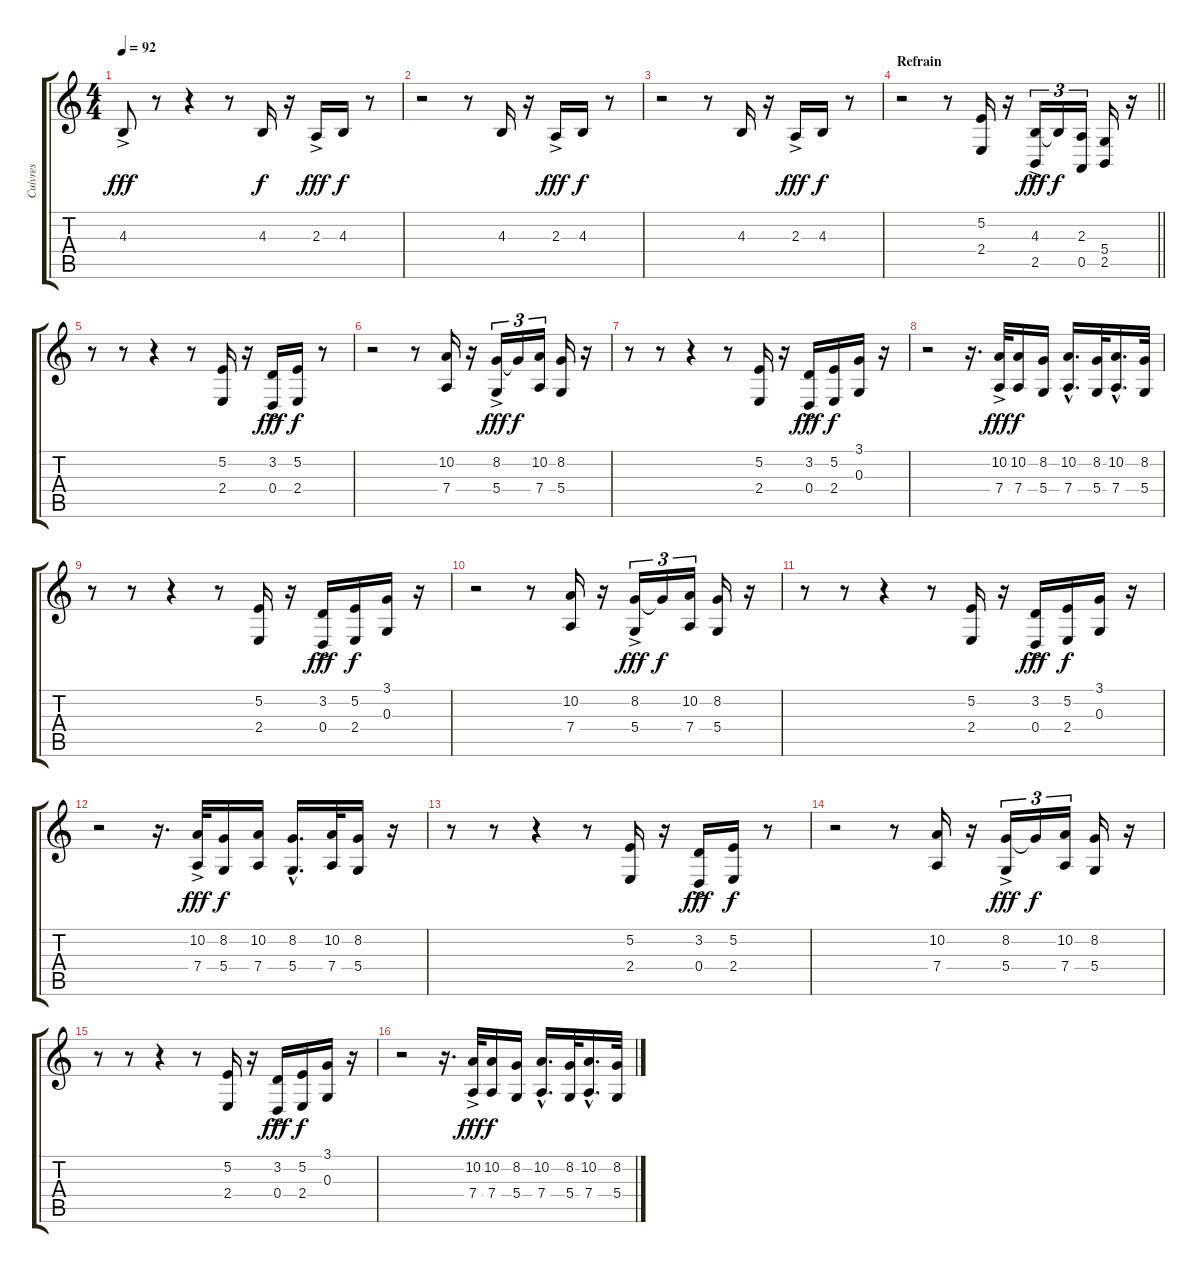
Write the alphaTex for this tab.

\track ("Cuivres" "Cuivres") {instrument brasssection}
\staff {score tabs}
\tuning (E4 B3 G3 D3 A2 E2) {hide}
\ts (4 4)
\tempo 92
\clef g2
\ks c
4.3{ac}.8{dy fff} r.8 r.4 r.8 4.3.16{dy f} r.16 2.3{ac}.16{dy fff} 4.3.16{dy f} r.8 |
r.2 r.8 4.3.16 r.16 2.3{ac}.16{dy fff} 4.3.16{dy f} r.8 |
r.2 r.8 4.3.16 r.16 2.3{ac}.16{dy fff} 4.3.16{dy f} r.8 |
\section ("" "Refrain")
\barLineRight lightlight
r.2 r.8 (5.2 2.4).16 r.16 (4.3{ac} 2.5).16{tu (3 2) dy fff} 4.3{t}.16{tu (3 2) dy f} (2.3 0.5).16{tu (3 2)} (5.4 2.5).16 r.16 |
r.8 r.8 r.4 r.8 (5.2 2.4).16 r.16 (3.2{ac} 0.4).16{dy fff} (5.2 2.4).16{dy f} r.8 |
r.2 r.8 (10.2 7.4).16 r.16 (8.2{ac} 5.4).16{tu (3 2) dy fff} 8.2{t}.16{tu (3 2) dy f} (10.2 7.4).16{tu (3 2)} (8.2 5.4).16 r.16 |
r.8 r.8 r.4 r.8 (5.2 2.4).16 r.16 (3.2{ac} 0.4).16{dy fff} (5.2 2.4).16{dy f} (3.1 0.3).16 r.16 |
r.2 r.16{d} (10.2{ac} 7.4).32{dy fff} (10.2 7.4).16{dy f} (8.2 5.4).16 (10.2{hac} 7.4{hac}).16{d} (8.2 5.4).32 (10.2{hac} 7.4{hac}).16{d} (8.2 5.4).32 |
r.8 r.8 r.4 r.8 (5.2 2.4).16 r.16 (3.2{ac} 0.4).16{dy fff} (5.2 2.4).16{dy f} (3.1 0.3).16 r.16 |
r.2 r.8 (10.2 7.4).16 r.16 (8.2{ac} 5.4).16{tu (3 2) dy fff} 8.2{t}.16{tu (3 2) dy f} (10.2 7.4).16{tu (3 2)} (8.2 5.4).16 r.16 |
r.8 r.8 r.4 r.8 (5.2 2.4).16 r.16 (3.2{ac} 0.4).16{dy fff} (5.2 2.4).16{dy f} (3.1 0.3).16 r.16 |
r.2 r.16{d} (10.2{ac} 7.4).32{dy fff} (8.2 5.4).16{dy f} (10.2 7.4).16 (8.2{hac} 5.4{hac}).16{d} (10.2 7.4).32 (8.2 5.4).16 r.16 |
r.8 r.8 r.4 r.8 (5.2 2.4).16 r.16 (3.2{ac} 0.4).16{dy fff} (5.2 2.4).16{dy f} r.8 |
r.2 r.8 (10.2 7.4).16 r.16 (8.2{ac} 5.4).16{tu (3 2) dy fff} 8.2{t}.16{tu (3 2) dy f} (10.2 7.4).16{tu (3 2)} (8.2 5.4).16 r.16 |
r.8 r.8 r.4 r.8 (5.2 2.4).16 r.16 (3.2{ac} 0.4).16{dy fff} (5.2 2.4).16{dy f} (3.1 0.3).16 r.16 |
r.2 r.16{d} (10.2{ac} 7.4).32{dy fff} (10.2 7.4).16{dy f} (8.2 5.4).16 (10.2{hac} 7.4{hac}).16{d} (8.2 5.4).32 (10.2{hac} 7.4{hac}).16{d} (8.2 5.4).32
